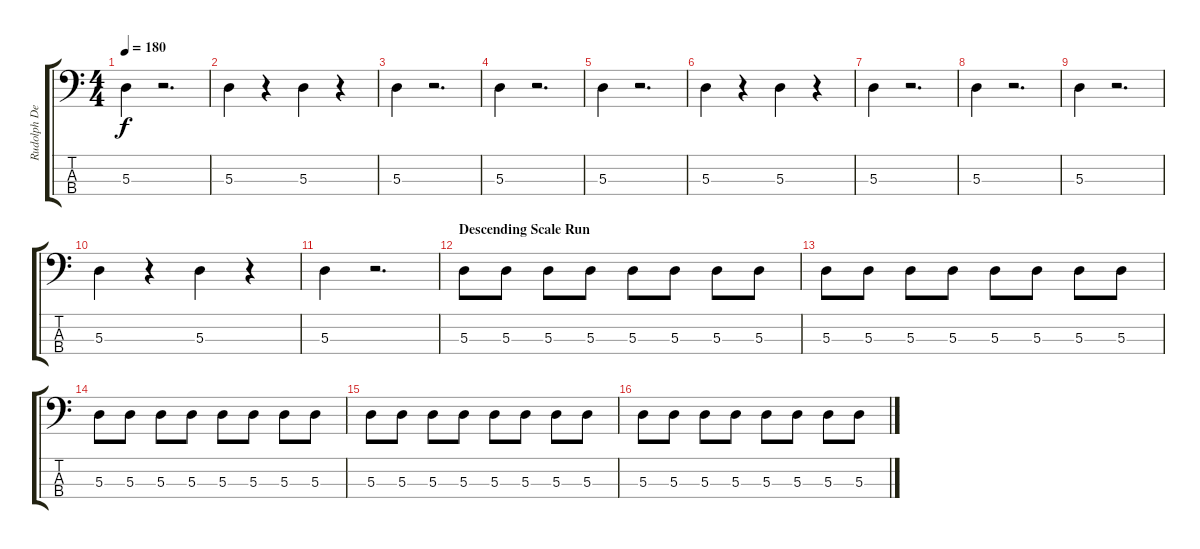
\track ("Rudolph De Borst" "Rudolph De") {instrument electricbasspick}
\staff {score tabs}
\tuning (G2 D2 A1 E1) {hide}
\ts (4 4)
\tempo 180
\clef f4
\ks c
5.3.4{dy f} r.2{d} |
5.3.4 r.4 5.3.4 r.4 |
5.3.4 r.2{d} |
5.3.4 r.2{d} |
5.3.4 r.2{d} |
5.3.4 r.4 5.3.4 r.4 |
5.3.4 r.2{d} |
5.3.4 r.2{d} |
5.3.4 r.2{d} |
5.3.4 r.4 5.3.4 r.4 |
5.3.4 r.2{d} |
\section ("" "Descending Scale Run")
5.3.8 5.3.8 5.3.8 5.3.8 5.3.8 5.3.8 5.3.8 5.3.8 |
5.3.8 5.3.8 5.3.8 5.3.8 5.3.8 5.3.8 5.3.8 5.3.8 |
5.3.8 5.3.8 5.3.8 5.3.8 5.3.8 5.3.8 5.3.8 5.3.8 |
5.3.8 5.3.8 5.3.8 5.3.8 5.3.8 5.3.8 5.3.8 5.3.8 |
5.3.8 5.3.8 5.3.8 5.3.8 5.3.8 5.3.8 5.3.8 5.3.8
